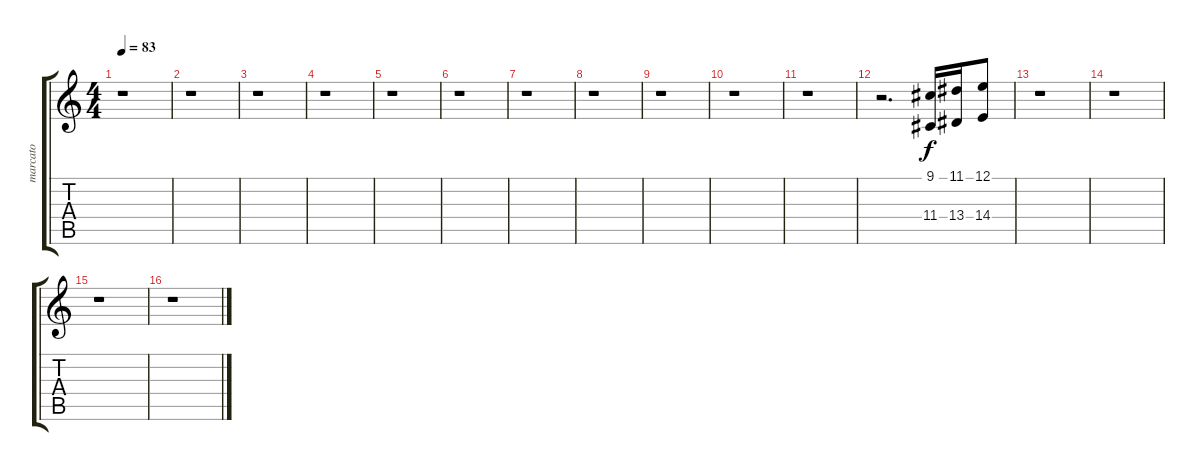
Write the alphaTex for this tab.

\track ("marcato" "marcato") {instrument stringensemble1}
\staff {score tabs}
\tuning (E4 B3 G3 D3 A2 E2) {hide}
\ts (4 4)
\tempo 83
\clef g2
\ks c
r.1{dy f} |
r.1 |
r.1 |
r.1 |
r.1 |
r.1 |
r.1 |
r.1 |
r.1 |
r.1 |
r.1 |
r.2{d} (9.1 11.4).16 (11.1 13.4).16 (12.1 14.4).8 |
r.1 |
r.1 |
r.1 |
r.1
